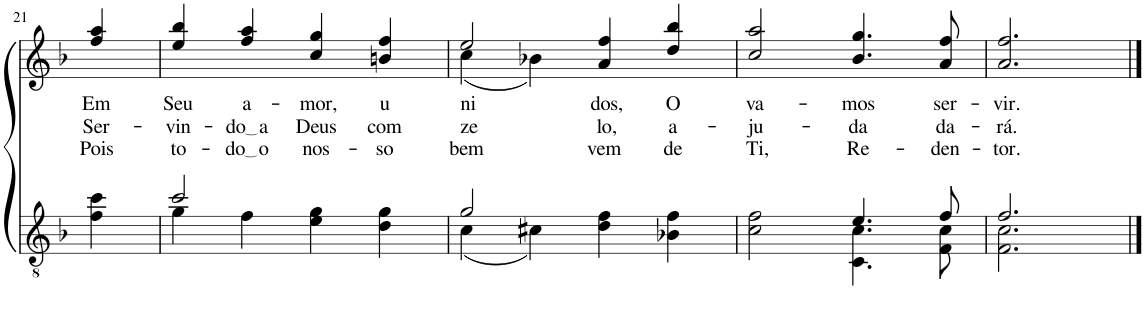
**kern	**kern	**text	**text	**text
*part2	*part1	*part1	*part1	*part1
*staff2	*staff1	*staff1	*staff1	*staff1
*I"Parte III e IV	*I"Parte I e II	*	*	*
!!LO:PB:g=z
*clefGv2	*clefG2	*	*	*
*Trd5c9	*Trd5c9	*	*	*
*k[b-]	*k[b-]	*	*	*
*M4/4	*M4/4	*	*	*
=21	=21	=21	=21	=21
!	!	!LO:LY:b	!LO:LY:b	!LO:LY:b
4f\ 4cc\	4ff/ 4aa/	Em	Ser-	Pois
=22	=22	=22	=22	=22
*^	*	*	*	*
!	!	!	!LO:LY:b	!LO:LY:b	!LO:LY:b
2cc/	4g\	4ee/ 4bb-/	Seu	-vin-	to-
!	!	!	!LO:LY:b	!LO:LY:b	!LO:LY:b
.	4f\	4ff/ 4aa/	a-	do a	do o
!	!	!	!LO:LY:b	!LO:LY:b	!LO:LY:b
2ryy	4e\ 4g\	4cc/ 4gg/	-mor,	Deus	nos-
!	!	!	!LO:LY:b	!LO:LY:b	!LO:LY:b
.	4d\ 4g\	4bn/ 4ff/	u-	com	-so
=23	=23	=23	=23	=23	=23
*	*	*^	*	*	*
!	!	!	!	!LO:LY:b	!LO:LY:b	!LO:LY:b
2g/	(4c\	2ee/	(4cc\	-ni-	ze-	bem
.	4c#X\)	.	4b-X\)	.	.	.
!	!	!	!	!LO:LY:b	!LO:LY:b	!LO:LY:b
2ryy	4d\ 4f\	4a/ 4ff/	2ryy	dos,	lo,	vem
!	!	!	!	!LO:LY:b	!LO:LY:b	!LO:LY:b
.	4B-X\ 4f\	4dd/ 4bb-/	.	O	a-	de
*	*	*v	*v	*	*	*
=24	=24	=24	=24	=24	=24
!	!	!	!LO:LY:b	!LO:LY:b	!LO:LY:b
2ryy	2c\ 2f\	2cc/ 2aa/	va-	-ju-	Ti,
!	!	!	!LO:LY:b	!LO:LY:b	!LO:LY:b
4.e/	4.C\ 4.c\	4.b-/ 4.gg/	-mos	-da	Re-
!	!	!	!LO:LY:b	!LO:LY:b	!LO:LY:b
8f/	8F\ 8c\	8a/ 8ff/	ser-	da-	-den-
=25	=25	=25	=25	=25	=25
!	!	!	!LO:LY:b	!LO:LY:b	!LO:LY:b
2.f/	2.F\ 2.c\	2.a/ 2.ff/	-vir.	-rá.	-tor.
*v	*v	*	*	*	*
==	==	==	==	==
*-	*-	*-	*-	*-
